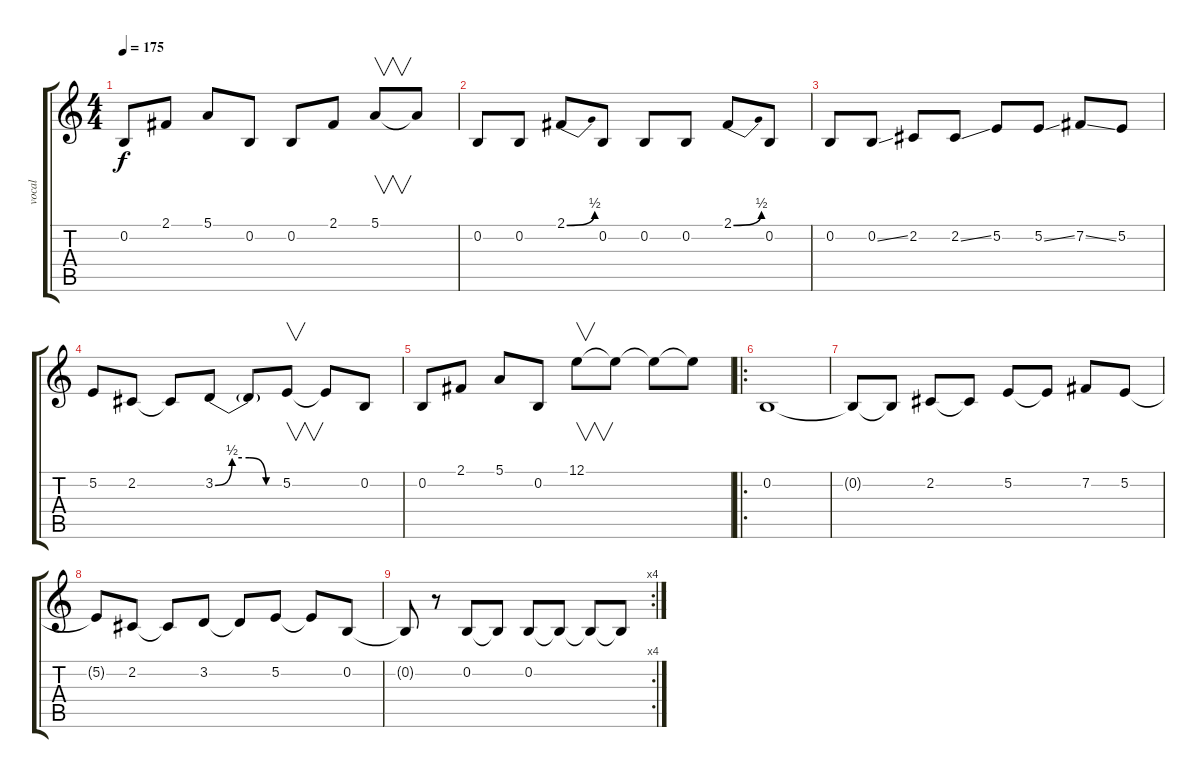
\track ("vocal" "vocal") {instrument lead6voice}
\staff {score tabs}
\tuning (E4 B3 G3 D3 A2 E2) {hide}
\ts (4 4)
\tempo 175
\clef g2
\ks c
0.2.8{dy f} 2.1.8 5.1.8 0.2.8 0.2.8 2.1.8 5.1.8{v} 5.1{t}.8 |
0.2.8{instrument overdrivenguitar} 0.2.8 2.1{be (bend 0 0 60 2)}.8 0.2.8 0.2.8 0.2.8 2.1{be (bend 0 0 60 2)}.8 0.2.8 |
0.2.8 0.2{ss}.8 2.2.8 2.2{ss}.8 5.2.8 5.2{ss}.8 7.2{ss}.8 5.2.8 |
5.2.8 2.2.8 2.2{t}.8 3.2{be (custom 0 0 15 2 30 2 45 0 60 0)}.8 3.2{t}.8 5.2.8{v} 5.2{t}.8 0.2.8 |
0.2.8 2.1.8 5.1.8 0.2.8 12.1.8{v} 12.1{t}.8 12.1{t}.8 12.1{t}.8 |
\ro
0.2.1{volume 13 balance 0 instrument lead6voice} |
0.2{t}.8 0.2{t}.8 2.2.8 2.2{t}.8 5.2.8 5.2{t}.8 7.2.8 5.2.8 |
5.2{t}.8 2.2.8 2.2{t}.8 3.2.8 3.2{t}.8 5.2.8 5.2{t}.8 0.2.8 |
\rc 4
0.2{t}.8 r.8 0.2.8 0.2{t}.8 0.2.8 0.2{t}.8 0.2{t}.8 0.2{t}.8
